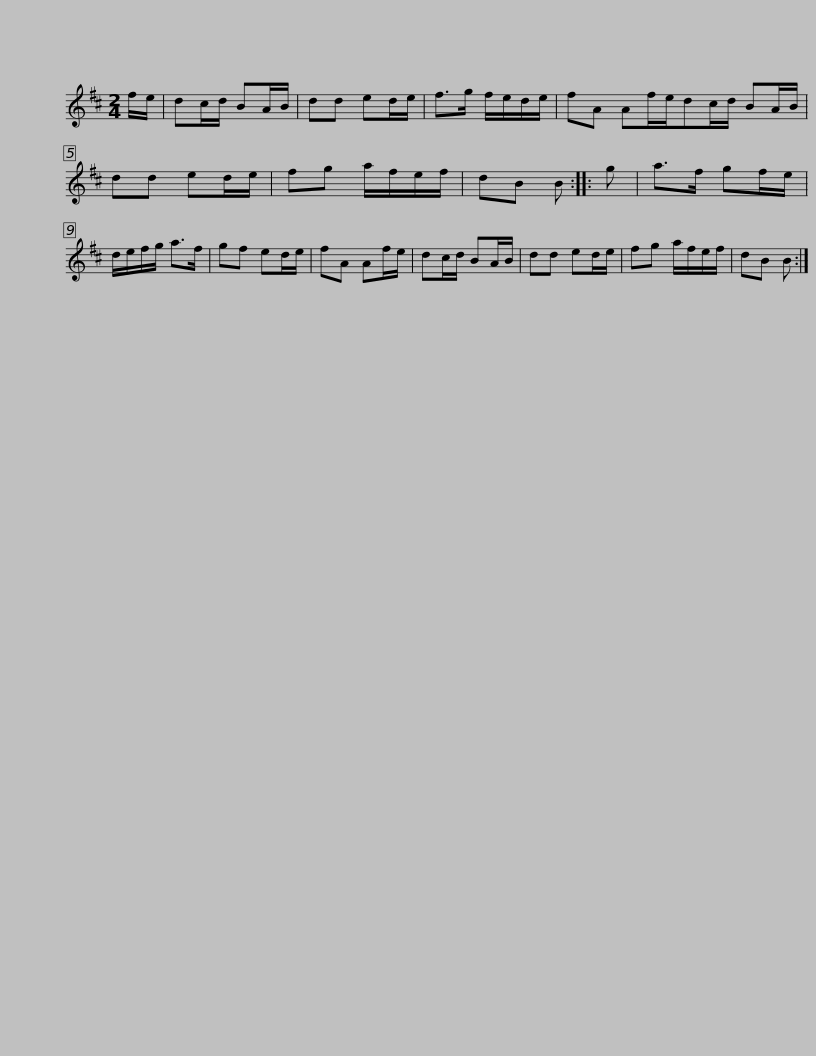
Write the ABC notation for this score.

X:1
L:1/8
M:2/4
I:linebreak $
K:Bmin
V:1 treble
V:1
 f/e/ | dc/d/ BA/B/ | dd ed/e/ | f>g f/e/d/e/ | fA Af/e/dc/d/ BA/B/ | %5
 dd ed/e/ | fg a/f/e/f/ | dB B ::$ g | a>f gf/e/ | %10
 d/e/f/g/ a>f | gf ed/e/ | fA Af/e/ | dc/d/ BA/B/ | dd ed/e/ | %15
 fg a/f/e/f/ | dB B :| %17
